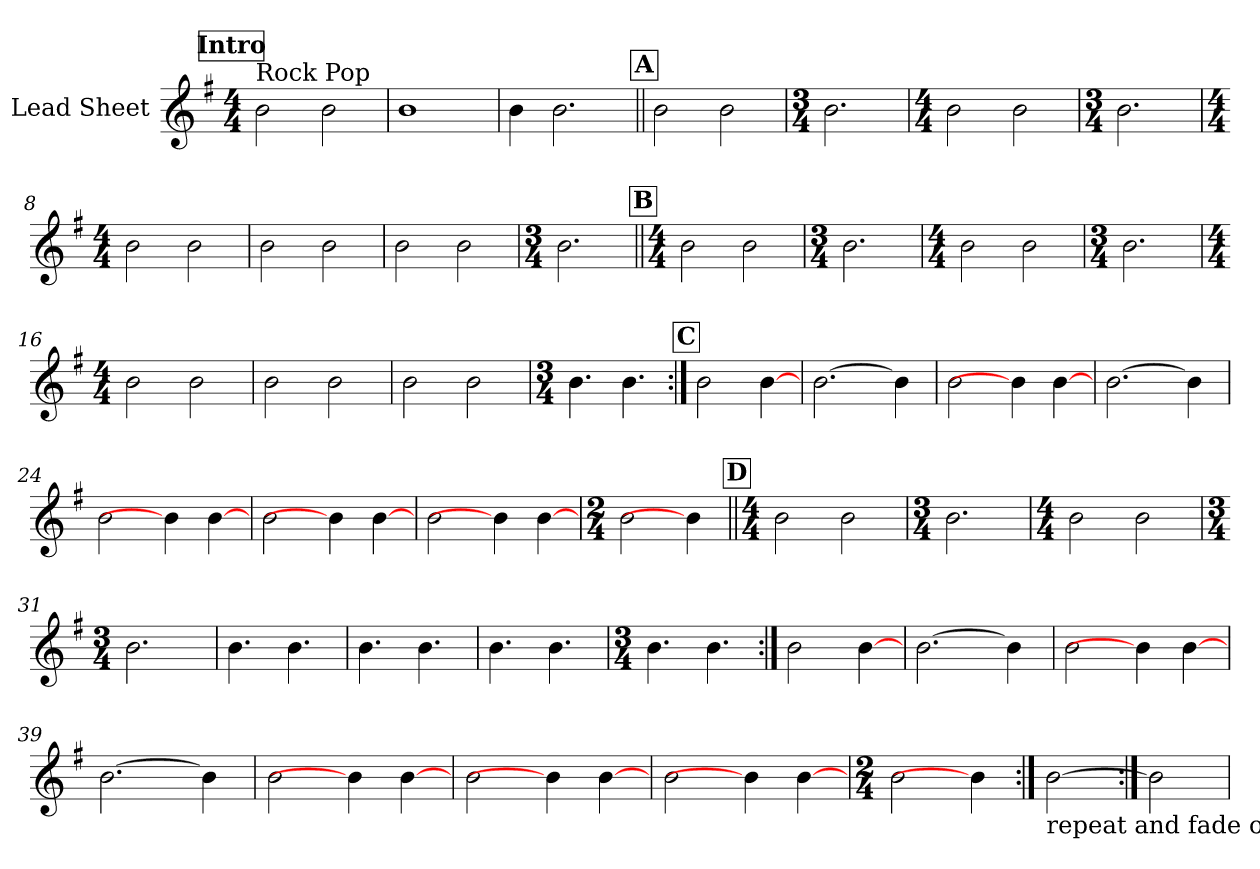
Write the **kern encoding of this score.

**kern
*part1
*staff1
*I"Lead Sheet
*clefG2
*k[f#]
*G:
*M4/4
*MM110
!!LO:REH:place=s1:a:fs=14:t=Intro
=1
!LO:TX:a:t=Rock Pop
2b\
2b\
=2
1b
=3
4b\
2.b\
!!LO:LB:g=z
!!LO:REH:place=s1:a:fs=14:t=A
=4||
2b\
2b\
=5
*M3/4
2.b\
=6
*M4/4
2b\
2b\
=7
*M3/4
2.b\
!!LO:LB:g=z
=8
*M4/4
2b\
2b\
=9
2b\
2b\
=10
2b\
2b\
=11
*M3/4
2.b\
!!LO:LB:g=z
!!LO:REH:place=s1:a:fs=14:t=B
=12||
*M4/4
2b\
2b\
=13
*M3/4
2.b\
=14
*M4/4
2b\
2b\
=15
*M3/4
2.b\
!!LO:LB:g=z
=16
*M4/4
2b\
2b\
=17
2b\
2b\
=18
2b\
2b\
=19
*M3/4
4.b\
4.b\
!!LO:LB:g=z
!!LO:REH:place=s1:a:fs=14:t=C
=20:|!
2b\
[4b\
=21
[2.b
4b\]
=22
2b\
4b]
[4b\
=23
[2.b
4b\]
!!LO:LB:g=z
=24
2b\
4b]
[4b\
=25
2b\
4b\]
[4b\
=26
2b\
4b\]
[4b\
=27
*M2/4
2b\
4b\]
!!LO:LB:g=z
!!LO:REH:place=s1:a:fs=14:t=D
=28||
*M4/4
2b\
2b\
=29
*M3/4
2.b\
=30
*M4/4
2b\
2b\
=31
*M3/4
2.b\
!!LO:LB:g=z
=32
4.b\
4.b\
=33
4.b\
4.b\
=34
4.b\
4.b\
=35
*M3/4
4.b\
4.b\
!!LO:LB:g=z
=36:|!
2b\
[4b\
=37
[2.b
4b\]
=38
2b\
4b]
[4b\
=39
[2.b
4b\]
!!LO:PB:g=z
=40
2b\
4b]
[4b\
=41
2b\
4b\]
[4b\
=42
2b\
4b\]
[4b\
=43
*M2/4
2b\
4b\]
!!LO:LB:g=z
=44:|!
!LO:TX:b:t=repeat and fade out
[2b
=45:|!
2b]
=
*-
